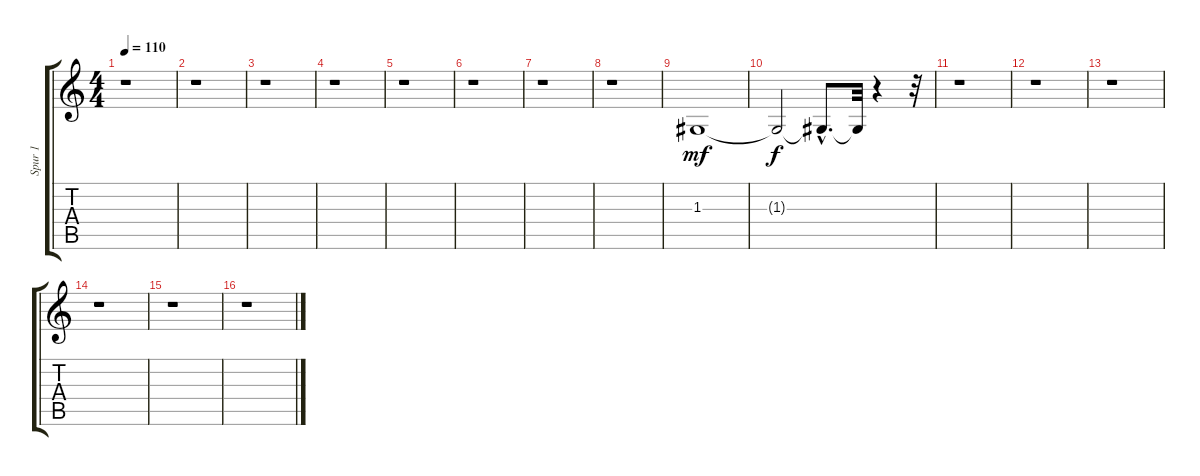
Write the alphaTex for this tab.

\track ("Spur 1" "Spur 1") {instrument stringensemble1}
\staff {score tabs}
\tuning (E4 B3 G3 D3 A2 E2) {hide}
\ts (4 4)
\tempo 110
\clef g2
\ks c
r.1{dy f} |
r.1 |
r.1 |
r.1 |
r.1 |
r.1 |
r.1 |
r.1 |
1.3.1{dy mf} |
1.3{t}.2{dy f} 1.3{hac t}.8{d} 1.3{t}.32 r.4 r.32 |
r.1 |
r.1 |
r.1 |
r.1 |
r.1 |
r.1
